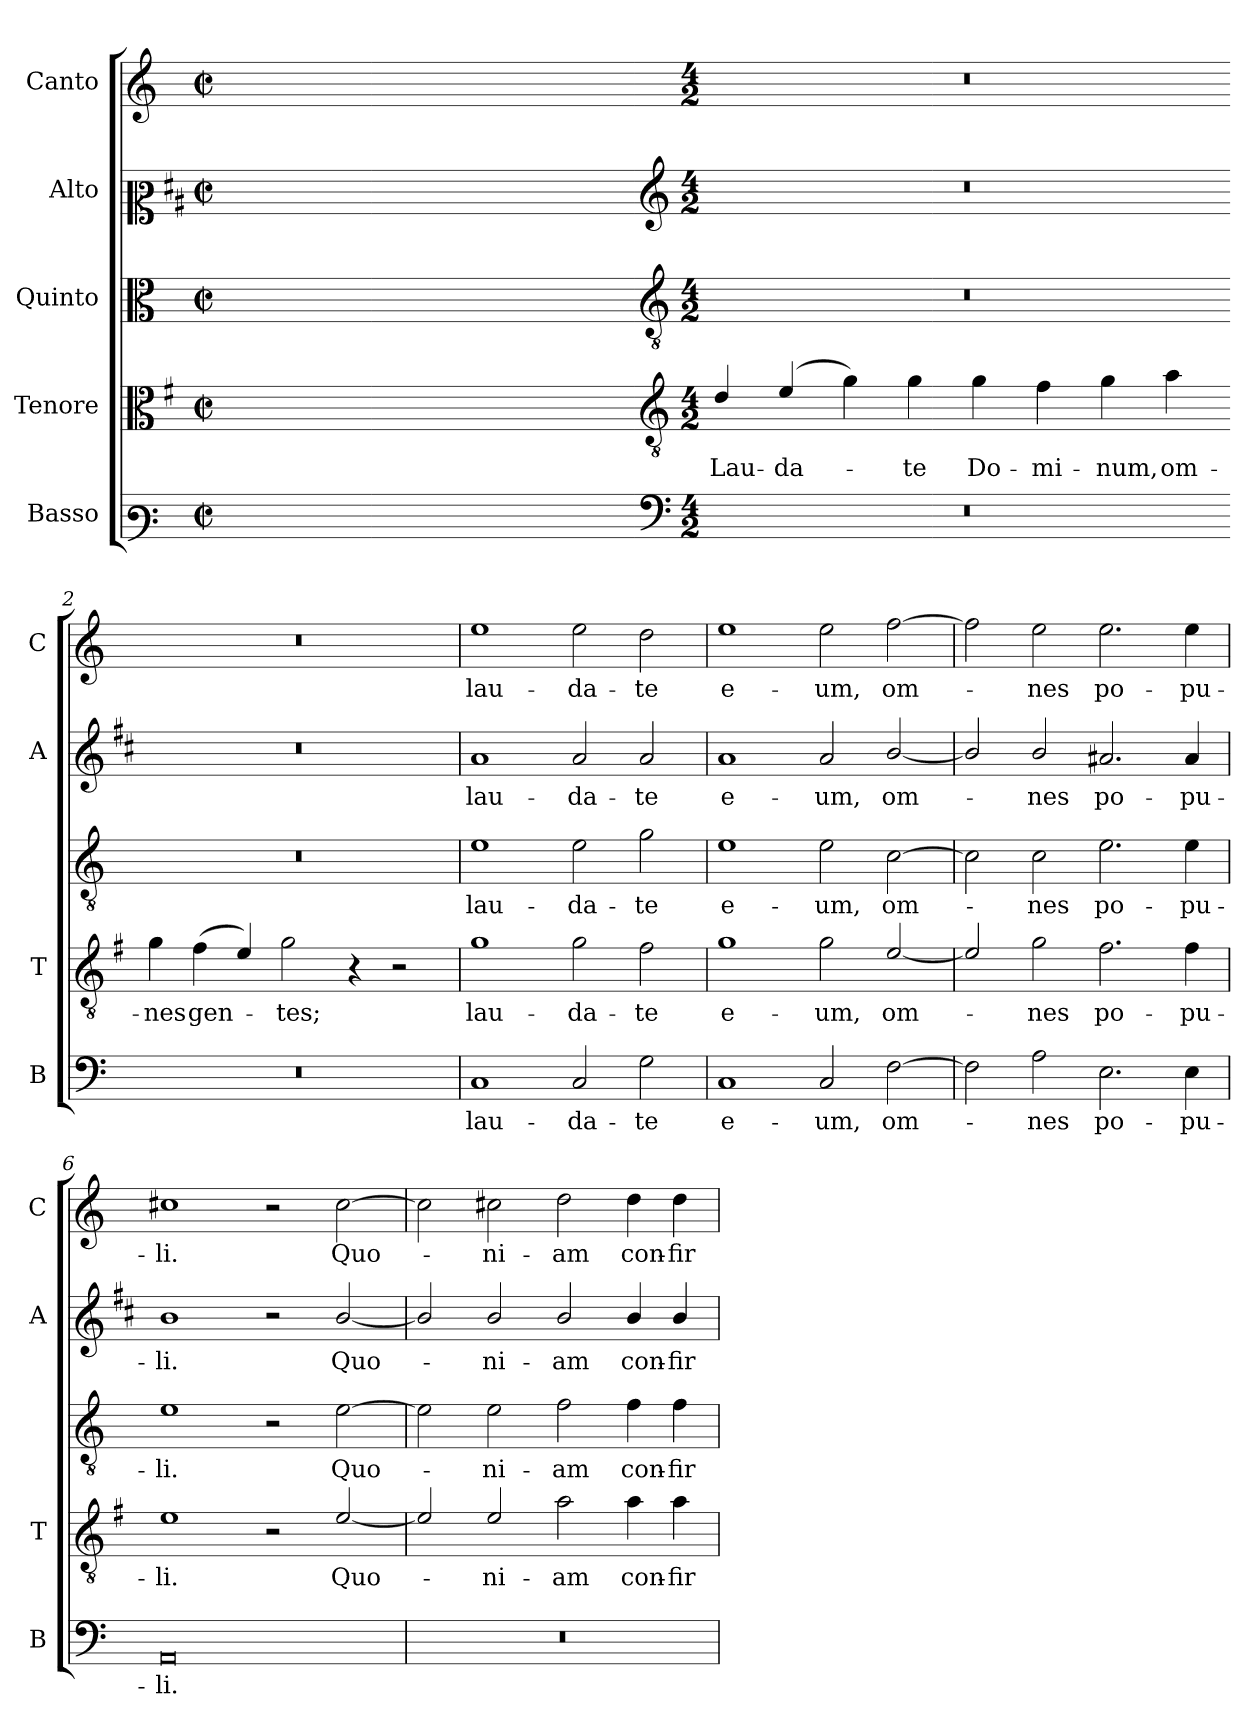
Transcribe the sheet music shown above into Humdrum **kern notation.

**kern	**text	**kern	**text	**kern	**text	**kern	**text	**kern	**text
*part5	*part5	*part4	*part4	*part3	*part3	*part2	*part2	*part1	*part1
*staff5	*staff5	*staff4	*staff4	*staff3	*staff3	*staff2	*staff2	*staff1	*staff1
*I"Basso	*	*I"Tenore	*	*I"Quinto	*	*I"Alto	*	*I"Canto	*
*I'B	*	*I'T	*	*	*	*I'A	*	*I'C	*
*clefF3	*	*clefC3	*	*clefC3	*	*clefC2	*	*clefG2	*
*	*	*ITrd4c7	*	*	*	*ITrd1c2	*	*	*
*k[]	*	*k[]	*	*k[]	*	*k[]	*	*k[]	*
*C:	*	*C:	*	*C:	*	*C:	*	*C:	*
*M2/2	*	*M2/2	*	*M2/2	*	*M2/2	*	*M2/2	*
*met(c|)	*	*met(c|)	*	*met(c|)	*	*met(c|)	*	*met(c|)	*
=	=	=	=	=	=	=	=	=	=
1ryy	.	1ryy	.	1ryy	.	1ryy	.	1ryy	.
=1X-	=1X-	=1X-	=1X-	=1X-	=1X-	=1X-	=1X-	=1X-	=1X-
4ryy	.	4ryy	.	4ryy	.	4ryy	.	4ryy	.
4ryy	.	4ryy	.	4ryy	.	4ryy	.	4ryy	.
4ryy	.	4ryy	.	4ryy	.	4ryy	.	4ryy	.
4ryy	.	4ryy	.	4ryy	.	4ryy	.	4ryy	.
=1-	=1-	=1-	=1-	=1-	=1-	=1-	=1-	=1-	=1-
*clefF4	*	*clefGv2	*	*clefGv2	*	*clefG2	*	*	*
*M4/2	*	*M4/2	*	*M4/2	*	*M4/2	*	*M4/2	*
!	!	!	!LO:LY:b	!	!	!	!	!	!
0r	.	4G/	Lau-	0r	.	0r	.	0r	.
!	!	!	!LO:LY:b	!	!	!	!	!	!
.	.	(>4A/	-da-	.	.	.	.	.	.
.	.	4c\)	.	.	.	.	.	.	.
!	!	!	!LO:LY:b	!	!	!	!	!	!
.	.	4c\	-te	.	.	.	.	.	.
!	!	!	!LO:LY:b	!	!	!	!	!	!
.	.	4c\	Do-	.	.	.	.	.	.
!	!	!	!LO:LY:b	!	!	!	!	!	!
.	.	4B\	-mi-	.	.	.	.	.	.
!	!	!	!LO:LY:b	!	!	!	!	!	!
.	.	4c\	-num,	.	.	.	.	.	.
!	!	!	!LO:LY:b	!	!	!	!	!	!
.	.	4d\	om-	.	.	.	.	.	.
=2-	=2-	=2-	=2-	=2-	=2-	=2-	=2-	=2-	=2-
!	!	!	!LO:LY:b	!	!	!	!	!	!
0r	.	4c\	-nes	0r	.	0r	.	0r	.
!	!	!	!LO:LY:b	!	!	!	!	!	!
.	.	(>4B\	gen-	.	.	.	.	.	.
.	.	4A/)	.	.	.	.	.	.	.
!	!	!	!LO:LY:b	!	!	!	!	!	!
.	.	2c\	-tes;	.	.	.	.	.	.
.	.	4r	.	.	.	.	.	.	.
.	.	2r	.	.	.	.	.	.	.
=3	=3	=3	=3	=3	=3	=3	=3	=3	=3
!	!LO:LY:b	!	!LO:LY:b	!	!LO:LY:b	!	!LO:LY:b	!	!LO:LY:b
1C	lau-	1c	lau-	1e	lau-	1g	lau-	1ee	lau-
!	!LO:LY:b	!	!LO:LY:b	!	!LO:LY:b	!	!LO:LY:b	!	!LO:LY:b
2C/	-da-	2c\	-da-	2e\	-da-	2g/	-da-	2ee\	-da-
!	!LO:LY:b	!	!LO:LY:b	!	!LO:LY:b	!	!LO:LY:b	!	!LO:LY:b
2G\	-te	2B\	-te	2g\	-te	2g/	-te	2dd\	-te
=4	=4	=4	=4	=4	=4	=4	=4	=4	=4
!	!LO:LY:b	!	!LO:LY:b	!	!LO:LY:b	!	!LO:LY:b	!	!LO:LY:b
1C	e-	1c	e-	1e	e-	1g	e-	1ee	e-
!	!LO:LY:b	!	!LO:LY:b	!	!LO:LY:b	!	!LO:LY:b	!	!LO:LY:b
2C/	-um,	2c\	-um,	2e\	-um,	2g/	-um,	2ee\	-um,
!	!LO:LY:b	!	!LO:LY:b	!	!LO:LY:b	!	!LO:LY:b	!	!LO:LY:b
[2F\	om-	[2A/	om-	[2c\	om-	[2a/	om-	[2ff\	om-
!!LO:LB:g=z
=5	=5	=5	=5	=5	=5	=5	=5	=5	=5
2F\]	.	2A/]	.	2c\]	.	2a/]	.	2ff\]	.
!	!LO:LY:b	!	!LO:LY:b	!	!LO:LY:b	!	!LO:LY:b	!	!LO:LY:b
2A\	-nes	2c\	-nes	2c\	-nes	2a/	-nes	2ee\	-nes
!	!LO:LY:b	!	!LO:LY:b	!	!LO:LY:b	!	!LO:LY:b	!	!LO:LY:b
2.E\	po-	2.B\	po-	2.e\	po-	2.g#X/	po-	2.ee\	po-
!	!LO:LY:b	!	!LO:LY:b	!	!LO:LY:b	!	!LO:LY:b	!	!LO:LY:b
4E\	-pu-	4B\	-pu-	4e\	-pu-	4g#/	-pu-	4ee\	-pu-
=6	=6	=6	=6	=6	=6	=6	=6	=6	=6
!	!LO:LY:b	!	!LO:LY:b	!	!LO:LY:b	!	!LO:LY:b	!	!LO:LY:b
0AA	-li.	1A	-li.	1e	-li.	1a	-li.	1cc#X	-li.
.	.	2r	.	2r	.	2r	.	2r	.
!	!	!	!LO:LY:b	!	!LO:LY:b	!	!LO:LY:b	!	!LO:LY:b
.	.	[2A/	Quo-	[2e\	Quo-	[2a/	Quo-	[2cc#\	Quo-
=7	=7	=7	=7	=7	=7	=7	=7	=7	=7
0r	.	2A/]	.	2e\]	.	2a/]	.	2cc#\]	.
!	!	!	!LO:LY:b	!	!LO:LY:b	!	!LO:LY:b	!	!LO:LY:b
.	.	2A/	-ni-	2e\	-ni-	2a/	-ni-	2cc#X\	-ni-
!	!	!	!LO:LY:b	!	!LO:LY:b	!	!LO:LY:b	!	!LO:LY:b
.	.	2d\	-am	2f\	-am	2a/	-am	2dd\	-am
!	!	!	!LO:LY:b	!	!LO:LY:b	!	!LO:LY:b	!	!LO:LY:b
.	.	4d\	con-	4f\	con-	4a/	con-	4dd\	con-
!	!	!	!LO:LY:b	!	!LO:LY:b	!	!LO:LY:b	!	!LO:LY:b
.	.	4d\	-fir-	4f\	-fir-	4a/	-fir-	4dd\	-fir-
=	=	=	=	=	=	=	=	=	=
*-	*-	*-	*-	*-	*-	*-	*-	*-	*-
